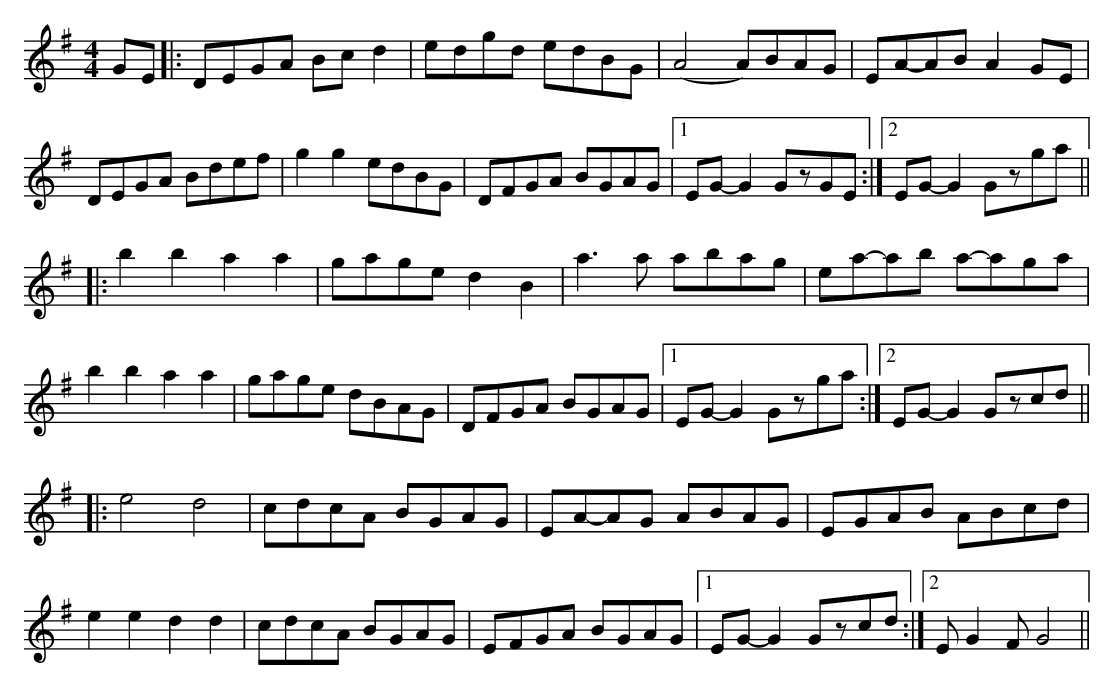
X:1
M:4/4
K:G
GE|: DEGA Bcd2|edgd edBG| (A4 A)BAG|EA-AB A2 GE|
 DEGA Bdef| g2g2 edBG| DFGA BGAG|1 EG-G2 GzGE:|2 EG-G2 Gzga||
|: b2 b2 a2 a2| gage d2 B2| a3a abag|ea-ab a-aga|
 b2 b2 a2 a2| gage dBAG| DFGA BGAG|1 EG-G2 Gzga:|2 EG-G2 Gzcd||
|: e4 d4|cdcA BGAG| EA-AG ABAG|EGAB ABcd|
 e2 e2 d2 d2|cdcA BGAG|EFGA BGAG|1 EG-G2 Gzcd:|2 EG2 FG4||
